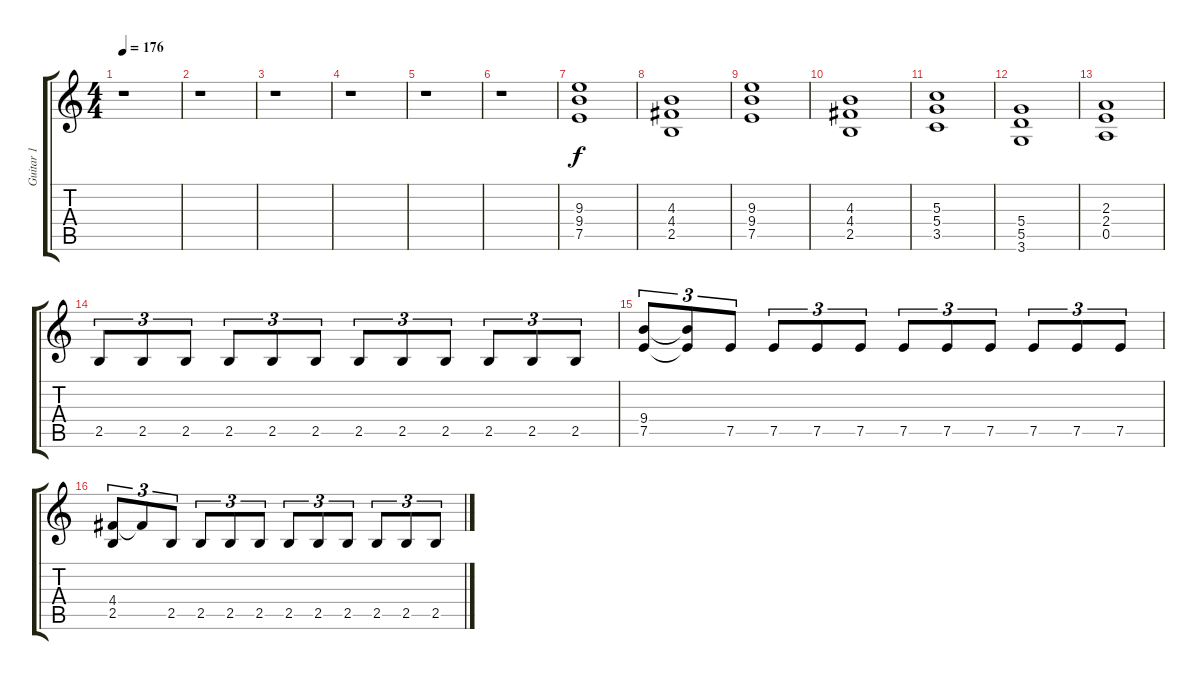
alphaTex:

\track ("Guitar 1" "Guitar 1") {instrument overdrivenguitar}
\staff {score tabs}
\tuning (E4 B3 G3 D3 A2 E2) {hide}
\ts (4 4)
\tempo 176
\clef g2
\ks c
r.1{dy f} |
r.1 |
r.1 |
r.1 |
r.1 |
r.1 |
\section ("" "")
(9.3 9.4 7.5).1 |
(4.3 4.4 2.5).1 |
(9.3 9.4 7.5).1 |
(4.3 4.4 2.5).1 |
(5.3 5.4 3.5).1 |
(5.4 5.5 3.6).1 |
(2.3 2.4 0.5).1 |
2.5.8{tu (3 2)} 2.5.8{tu (3 2)} 2.5.8{tu (3 2)} 2.5.8{tu (3 2)} 2.5.8{tu (3 2)} 2.5.8{tu (3 2)} 2.5.8{tu (3 2)} 2.5.8{tu (3 2)} 2.5.8{tu (3 2)} 2.5.8{tu (3 2)} 2.5.8{tu (3 2)} 2.5.8{tu (3 2)} |
\section ("" "")
(9.4 7.5).8{tu (3 2)} (9.4{t} 7.5{t}).8{tu (3 2)} 7.5.8{tu (3 2)} 7.5.8{tu (3 2)} 7.5.8{tu (3 2)} 7.5.8{tu (3 2)} 7.5.8{tu (3 2)} 7.5.8{tu (3 2)} 7.5.8{tu (3 2)} 7.5.8{tu (3 2)} 7.5.8{tu (3 2)} 7.5.8{tu (3 2)} |
(4.4 2.5).8{tu (3 2)} 4.4{t}.8{tu (3 2)} 2.5.8{tu (3 2)} 2.5.8{tu (3 2)} 2.5.8{tu (3 2)} 2.5.8{tu (3 2)} 2.5.8{tu (3 2)} 2.5.8{tu (3 2)} 2.5.8{tu (3 2)} 2.5.8{tu (3 2)} 2.5.8{tu (3 2)} 2.5.8{tu (3 2)}
